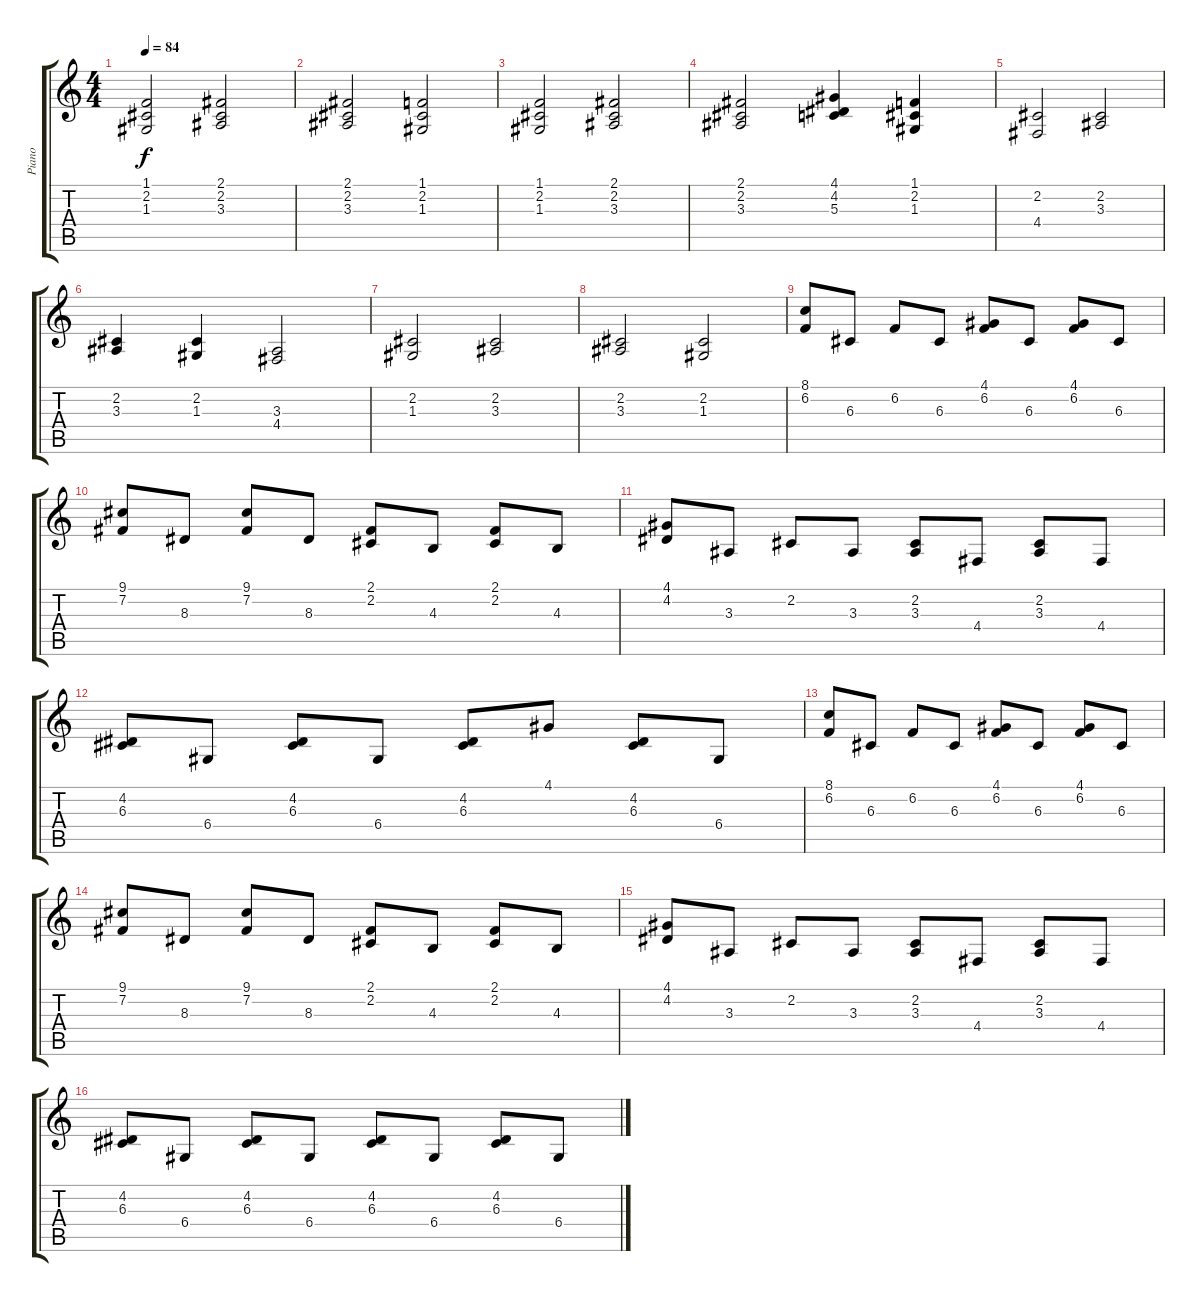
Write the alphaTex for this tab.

\track ("Piano" "Piano") {instrument brightacousticpiano}
\staff {score tabs}
\tuning (E4 B3 G3 D3 A2 E2) {hide}
\ts (4 4)
\tempo 84
\clef g2
\ks c
(1.1 2.2 1.3).2{dy f} (2.1 2.2 3.3).2 |
(2.1 2.2 3.3).2 (1.1 2.2 1.3).2 |
(1.1 2.2 1.3).2 (2.1 2.2 3.3).2 |
(2.1 2.2 3.3).2 (4.1 4.2 5.3).4 (1.1 2.2 1.3).4 |
(2.2 4.4).2 (2.2 3.3).2 |
(2.2 3.3).4 (2.2 1.3).4 (3.3 4.4).2 |
(2.2 1.3).2 (2.2 3.3).2 |
(2.2 3.3).2 (2.2 1.3).2 |
(8.1 6.2).8{volume 11 balance 7} 6.3.8 6.2.8 6.3.8 (4.1 6.2).8 6.3.8 (4.1 6.2).8 6.3.8 |
(9.1 7.2).8 8.3.8 (9.1 7.2).8 8.3.8 (2.1 2.2).8 4.3.8 (2.1 2.2).8 4.3.8 |
(4.1 4.2).8 3.3.8 2.2.8 3.3.8 (2.2 3.3).8 4.4.8 (2.2 3.3).8 4.4.8 |
(4.2 6.3).8 6.4.8 (4.2 6.3).8 6.4.8 (4.2 6.3).8 4.1.8 (4.2 6.3).8 6.4.8 |
(8.1 6.2).8 6.3.8 6.2.8 6.3.8 (4.1 6.2).8 6.3.8 (4.1 6.2).8 6.3.8 |
(9.1 7.2).8 8.3.8 (9.1 7.2).8 8.3.8 (2.1 2.2).8 4.3.8 (2.1 2.2).8 4.3.8 |
(4.1 4.2).8 3.3.8 2.2.8 3.3.8 (2.2 3.3).8 4.4.8 (2.2 3.3).8 4.4.8 |
(4.2 6.3).8 6.4.8 (4.2 6.3).8 6.4.8 (4.2 6.3).8 6.4.8 (4.2 6.3).8 6.4.8
